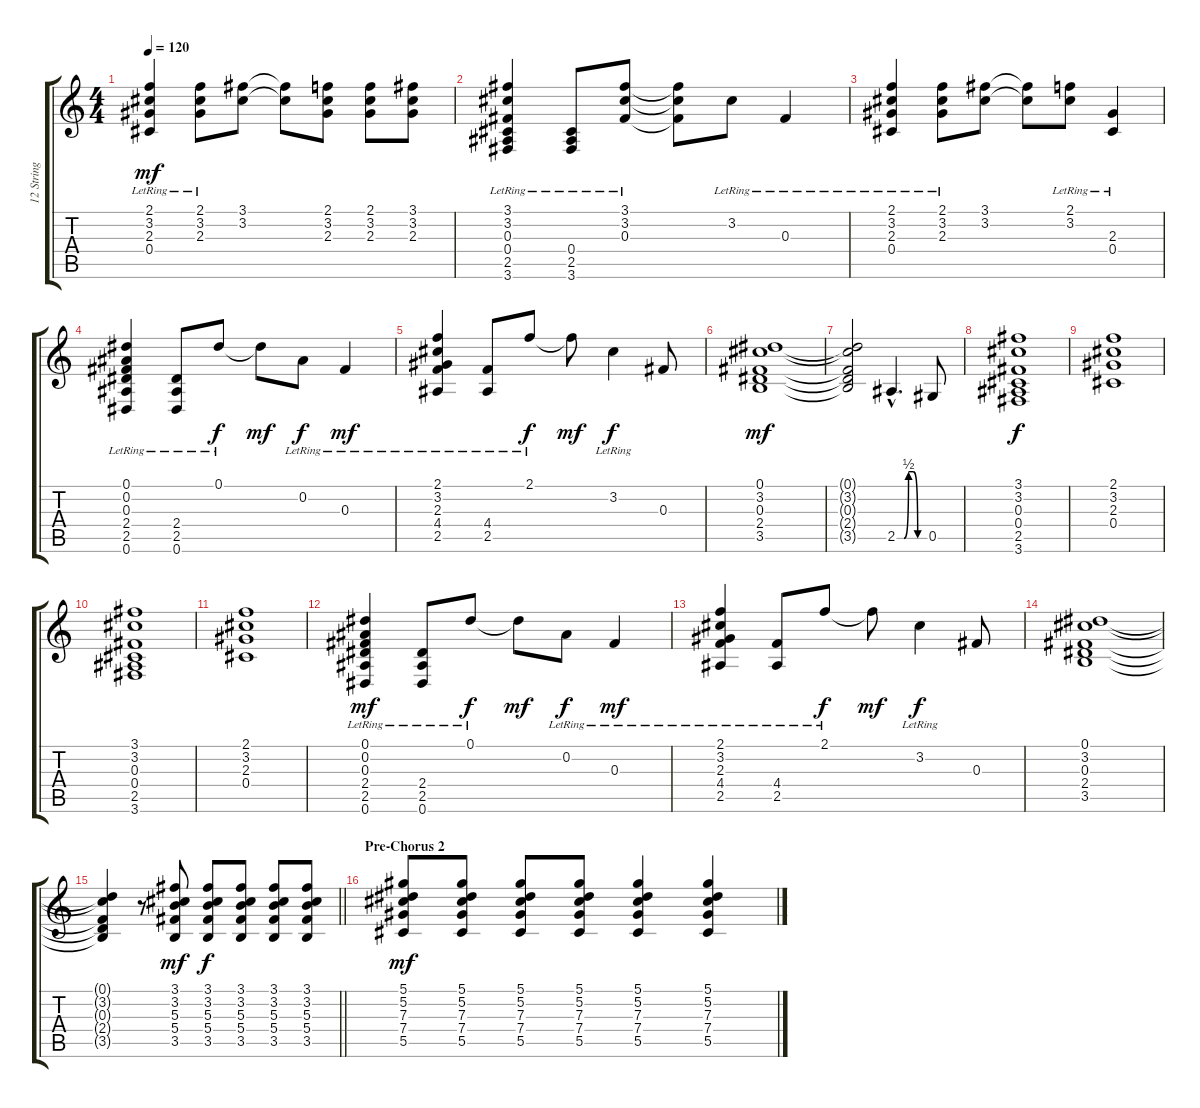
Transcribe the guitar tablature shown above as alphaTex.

\track ("12 String Guitar" "12 String ") {instrument acousticguitarsteel}
\staff {score tabs}
\tuning (Eb4 Bb3 Gb3 Db3 Ab2 Eb2) {hide}
\ts (4 4)
\tempo 120
\clef g2
\ks c
(2.1 3.2 2.3 0.4{lr}).4{dy mf} (2.1 3.2 2.3{lr}).8 (3.1 3.2).8 (3.1{t} 3.2{t}).8 (2.1 3.2 2.3).8 (2.1 3.2 2.3).8 (3.1 3.2 2.3).8 |
(3.1{lr} 3.2{lr} 0.3{lr} 0.4 2.5 3.6).4 (0.4{lr} 2.5{lr} 3.6{lr}).8 (3.1{lr} 3.2 0.3).8 (3.1{t} 3.2{t} 0.3{t}).8 3.2{lr}.8 0.3{lr}.4 |
(2.1 3.2 2.3 0.4{lr}).4 (2.1 3.2 2.3{lr}).8 (3.1 3.2).8 (3.1{t} 3.2{t}).8 (2.1{lr} 3.2{lr}).8 (2.3{lr} 0.4{lr}).4 |
(0.1 0.2{lr} 0.3{lr} 2.4 2.5 0.6).4 (2.4{lr} 2.5{lr} 0.6{lr}).8 0.1{lr}.8{dy f} 0.1{t}.8{dy mf} 0.2{lr}.8{dy f} 0.3{lr}.4{dy mf} |
(2.1{lr} 3.2{lr} 2.3{lr} 4.4 2.5).4 (4.4{lr} 2.5{lr}).8 2.1{lr}.8{dy f} 2.1{t}.8{dy mf} 3.2{lr}.4{dy f} 0.3.8 |
(0.1 3.2 0.3 2.4 3.5).1{dy mf} |
(0.1{t} 3.2{t} 0.3{t} 2.4{t} 3.5{t}).2 2.5{be (custom 0 0 15 0 25 2 35 2 45 0 60 0) hac}.4{d} 0.5.8 |
(3.1 3.2 0.3 0.4 2.5 3.6).1{dy f} |
(2.1 3.2 2.3 0.4).1 |
(3.1 3.2 0.3 0.4 2.5 3.6).1 |
(2.1 3.2 2.3 0.4).1 |
(0.1 0.2{lr} 0.3{lr} 2.4 2.5 0.6).4{dy mf} (2.4{lr} 2.5{lr} 0.6{lr}).8 0.1{lr}.8{dy f} 0.1{t}.8{dy mf} 0.2{lr}.8{dy f} 0.3{lr}.4{dy mf} |
(2.1{lr} 3.2{lr} 2.3{lr} 4.4 2.5).4 (4.4{lr} 2.5{lr}).8 2.1{lr}.8{dy f} 2.1{t}.8{dy mf} 3.2{lr}.4{dy f} 0.3.8 |
(0.1 3.2 0.3 2.4 3.5).1 |
\barLineRight lightlight
(0.1{t} 3.2{t} 0.3{t} 2.4{t} 3.5{t}).4 r.8 (3.1 3.2 5.3 5.4 3.5).8{dy mf} (3.1 3.2 5.3 5.4 3.5).8{dy f} (3.1 3.2 5.3 5.4 3.5).8 (3.1 3.2 5.3 5.4 3.5).8 (3.1 3.2 5.3 5.4 3.5).8 |
\section ("" "Pre-Chorus 2")
(5.1 5.2 7.3 7.4 5.5).8{dy mf} (5.1 5.2 7.3 7.4 5.5).8 (5.1 5.2 7.3 7.4 5.5).8 (5.1 5.2 7.3 7.4 5.5).8 (5.1 5.2 7.3 7.4 5.5).4 (5.1 5.2 7.3 7.4 5.5).4
